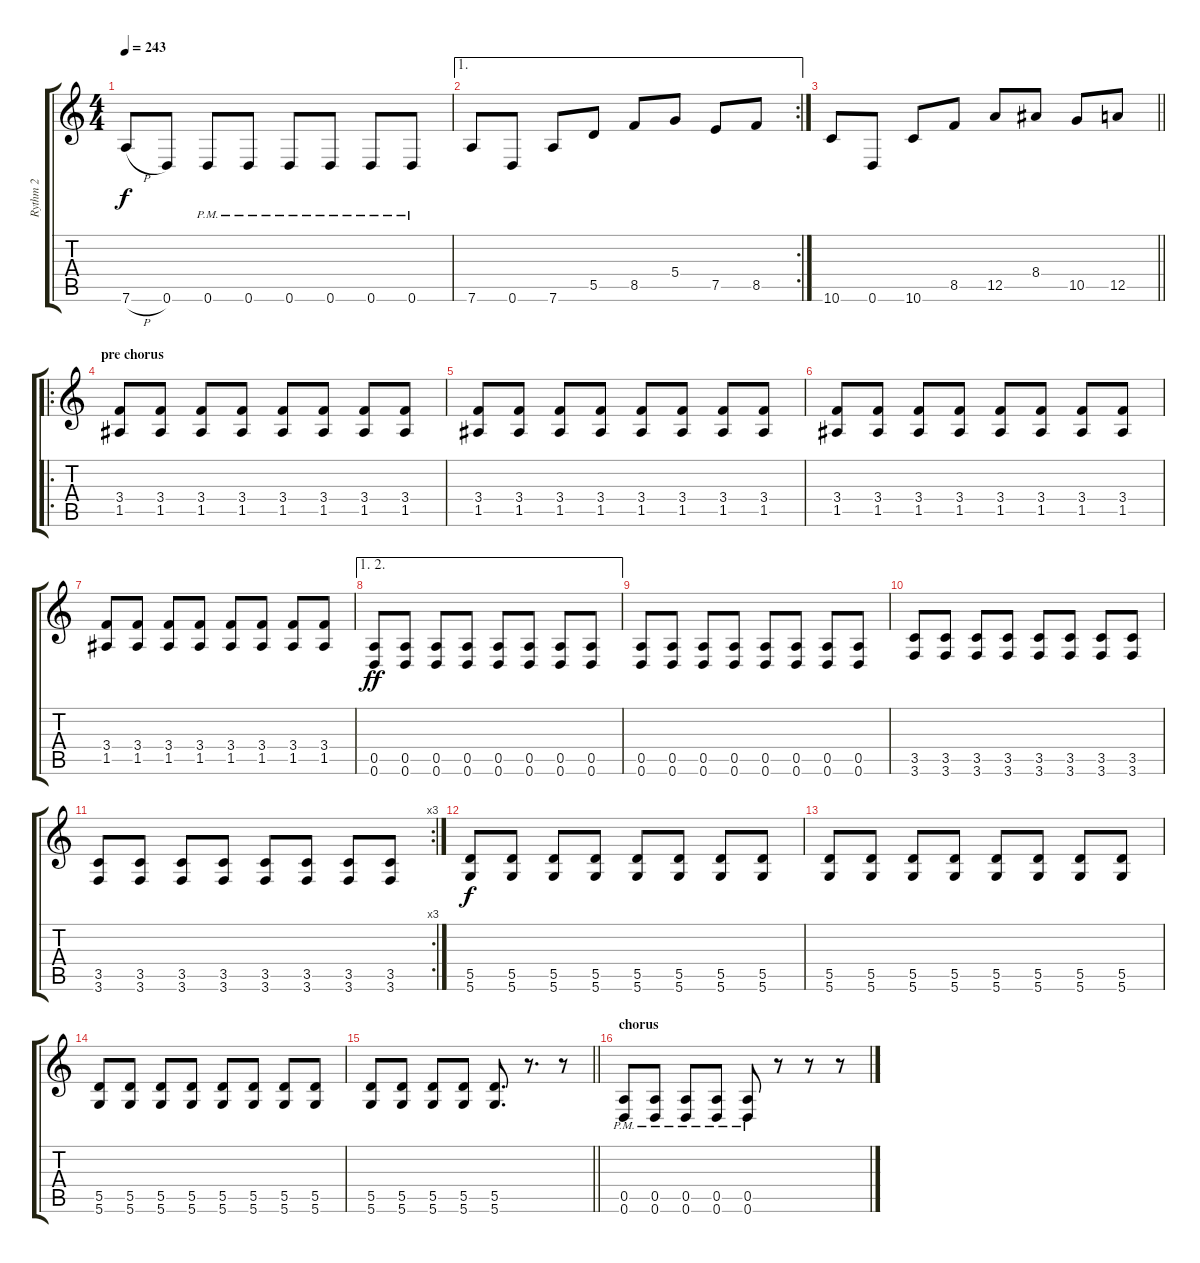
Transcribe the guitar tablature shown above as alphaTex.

\track ("Rythm 2 " "Rythm 2 ") {instrument distortionguitar}
\staff {score tabs}
\tuning (E4 B3 G3 D3 A2 D2) {hide}
\ts (4 4)
\tempo 243
\clef g2
\ks c
7.6{h}.8{dy f} 0.6.8 0.6{pm}.8 0.6{pm}.8 0.6{pm}.8 0.6{pm}.8 0.6{pm}.8 0.6{pm}.8 |
\ae 1
\rc 2
7.6.8 0.6.8 7.6.8 5.5.8 8.5.8 5.4.8 7.5.8 8.5.8 |
\barLineRight lightlight
10.6.8 0.6.8 10.6.8 8.5.8 12.5.8 8.4.8 10.5.8 12.5.8 |
\ro
\section ("" "pre chorus")
(3.4 1.5).8 (3.4 1.5).8 (3.4 1.5).8 (3.4 1.5).8 (3.4 1.5).8 (3.4 1.5).8 (3.4 1.5).8 (3.4 1.5).8 |
(3.4 1.5).8 (3.4 1.5).8 (3.4 1.5).8 (3.4 1.5).8 (3.4 1.5).8 (3.4 1.5).8 (3.4 1.5).8 (3.4 1.5).8 |
(3.4 1.5).8 (3.4 1.5).8 (3.4 1.5).8 (3.4 1.5).8 (3.4 1.5).8 (3.4 1.5).8 (3.4 1.5).8 (3.4 1.5).8 |
(3.4 1.5).8 (3.4 1.5).8 (3.4 1.5).8 (3.4 1.5).8 (3.4 1.5).8 (3.4 1.5).8 (3.4 1.5).8 (3.4 1.5).8 |
\ae (1 2)
(0.5 0.6).8{dy ff} (0.5 0.6).8 (0.5 0.6).8 (0.5 0.6).8 (0.5 0.6).8 (0.5 0.6).8 (0.5 0.6).8 (0.5 0.6).8 |
(0.5 0.6).8 (0.5 0.6).8 (0.5 0.6).8 (0.5 0.6).8 (0.5 0.6).8 (0.5 0.6).8 (0.5 0.6).8 (0.5 0.6).8 |
(3.5 3.6).8 (3.5 3.6).8 (3.5 3.6).8 (3.5 3.6).8 (3.5 3.6).8 (3.5 3.6).8 (3.5 3.6).8 (3.5 3.6).8 |
\rc 3
(3.5 3.6).8 (3.5 3.6).8 (3.5 3.6).8 (3.5 3.6).8 (3.5 3.6).8 (3.5 3.6).8 (3.5 3.6).8 (3.5 3.6).8 |
(5.5 5.6).8{dy f} (5.5 5.6).8 (5.5 5.6).8 (5.5 5.6).8 (5.5 5.6).8 (5.5 5.6).8 (5.5 5.6).8 (5.5 5.6).8 |
(5.5 5.6).8 (5.5 5.6).8 (5.5 5.6).8 (5.5 5.6).8 (5.5 5.6).8 (5.5 5.6).8 (5.5 5.6).8 (5.5 5.6).8 |
(5.5 5.6).8 (5.5 5.6).8 (5.5 5.6).8 (5.5 5.6).8 (5.5 5.6).8 (5.5 5.6).8 (5.5 5.6).8 (5.5 5.6).8 |
\barLineRight lightlight
(5.5 5.6).8 (5.5 5.6).8 (5.5 5.6).8 (5.5 5.6).8 (5.5 5.6).8{d} r.8{d} r.8 |
\section ("" "chorus")
(0.5{pm} 0.6{pm}).8 (0.5{pm} 0.6{pm}).8 (0.5{pm} 0.6{pm}).8 (0.5{pm} 0.6{pm}).8 (0.5{pm} 0.6{pm}).8 r.8 r.8 r.8
